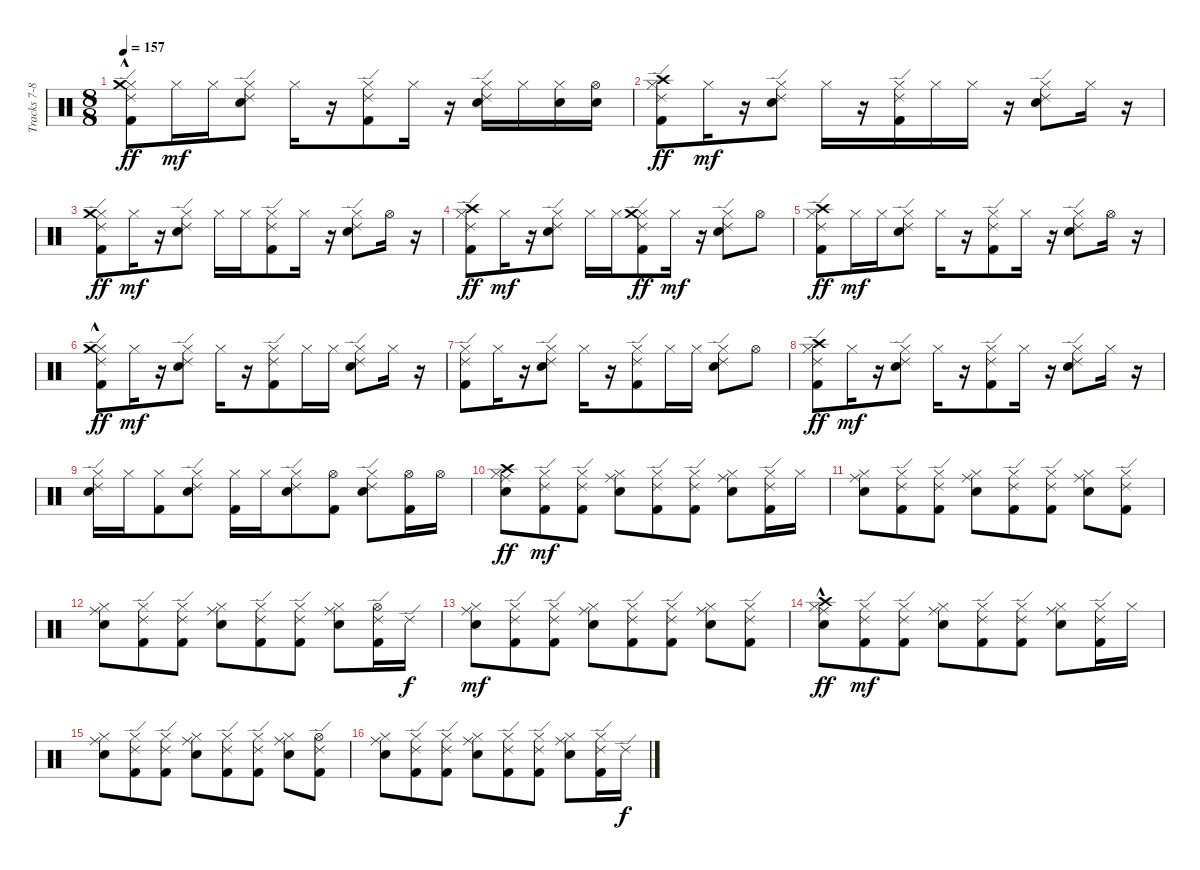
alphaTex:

\track ("Tracks 7-8-9-10-11-12" "Tracks 7-8") {instrument percussion}
\staff {score}
\articulation defaults
\ts (8 8)
\tempo 157
\clef neutral
\ks c
("Kick (hit) 2" "Hi-Hat (closed)" "Ride (edge) 2" "Crash medium (hit)"{hac}).8{dy ff} "Hi-Hat (closed)".16{dy mf} "Hi-Hat (closed)".16 ("Snare (hit) 2" "Hi-Hat (closed)" "Ride (edge) 2").8 "Hi-Hat (closed)".16 r.16 ("Kick (hit) 2" "Hi-Hat (closed)" "Ride (edge) 2").8 "Hi-Hat (closed)".16 r.16 ("Snare (hit) 2" "Hi-Hat (closed)" "Ride (edge) 2").16 "Hi-Hat (closed)".16 ("Snare (hit) 2" "Hi-Hat (closed)").16 ("Snare (hit) 2" "Hi-Hat (open)").16 |
("Kick (hit) 2" "Hi-Hat (closed)" "Ride (edge) 2" "Crash high (hit)").8{dy ff} "Hi-Hat (closed)".16{dy mf} r.16 ("Snare (hit) 2" "Hi-Hat (closed)" "Ride (edge) 2").8 "Hi-Hat (closed)".16 r.16 ("Kick (hit) 2" "Hi-Hat (closed)" "Ride (edge) 2").16 "Hi-Hat (closed)".16 "Hi-Hat (closed)".16 r.16 ("Snare (hit) 2" "Hi-Hat (closed)" "Ride (edge) 2").8 "Hi-Hat (closed)".16 r.16 |
("Kick (hit) 2" "Hi-Hat (closed)" "Ride (edge) 2" "Crash medium (hit)").8{dy ff} "Hi-Hat (closed)".16{dy mf} r.16 ("Snare (hit) 2" "Hi-Hat (closed)" "Ride (edge) 2").8 "Hi-Hat (closed)".16 "Hi-Hat (closed)".16 ("Kick (hit) 2" "Hi-Hat (closed)" "Ride (edge) 2").8 "Hi-Hat (closed)".16 r.16 ("Snare (hit) 2" "Hi-Hat (closed)" "Ride (edge) 2").8 "Hi-Hat (open)".16 r.16 |
("Kick (hit) 2" "Hi-Hat (closed)" "Ride (edge) 2" "Crash high (hit)").8{dy ff} "Hi-Hat (closed)".16{dy mf} r.16 ("Snare (hit) 2" "Hi-Hat (closed)" "Ride (edge) 2").8 "Hi-Hat (closed)".16 "Hi-Hat (closed)".16 ("Kick (hit) 2" "Hi-Hat (closed)" "Ride (edge) 2" "Crash medium (hit)").8{dy ff} "Hi-Hat (closed)".16{dy mf} r.16 ("Snare (hit) 2" "Hi-Hat (closed)" "Ride (edge) 2").8 "Hi-Hat (open)".8 |
("Kick (hit) 2" "Hi-Hat (closed)" "Ride (edge) 2" "Crash high (hit)").8{dy ff} "Hi-Hat (closed)".16{dy mf} "Hi-Hat (closed)".16 ("Snare (hit) 2" "Hi-Hat (closed)" "Ride (edge) 2").8 "Hi-Hat (closed)".16 r.16 ("Kick (hit) 2" "Hi-Hat (closed)" "Ride (edge) 2").8 "Hi-Hat (closed)".16 r.16 ("Snare (hit) 2" "Hi-Hat (closed)" "Ride (edge) 2").8 "Hi-Hat (open)".16 r.16 |
("Kick (hit) 2" "Hi-Hat (closed)" "Ride (edge) 2" "Crash medium (hit)"{hac}).8{dy ff} "Hi-Hat (closed)".16{dy mf} r.16 ("Snare (hit) 2" "Hi-Hat (closed)" "Ride (edge) 2").8 "Hi-Hat (closed)".16 r.16 ("Kick (hit) 2" "Hi-Hat (closed)" "Ride (edge) 2").8 "Hi-Hat (closed)".16 "Hi-Hat (closed)".16 ("Snare (hit) 2" "Hi-Hat (closed)" "Ride (edge) 2").8 "Hi-Hat (closed)".16 r.16 |
("Kick (hit) 2" "Hi-Hat (closed)" "Ride (edge) 2").8 "Hi-Hat (closed)".16 r.16 ("Snare (hit) 2" "Hi-Hat (closed)" "Ride (edge) 2").8 "Hi-Hat (closed)".16 r.16 ("Kick (hit) 2" "Hi-Hat (closed)" "Ride (edge) 2").8 "Hi-Hat (closed)".16 "Hi-Hat (closed)".16 ("Snare (hit) 2" "Hi-Hat (closed)" "Ride (edge) 2").8 "Hi-Hat (open)".8 |
("Kick (hit) 2" "Hi-Hat (closed)" "Ride (edge) 2" "Crash high (hit)").8{dy ff} "Hi-Hat (closed)".16{dy mf} r.16 ("Snare (hit) 2" "Hi-Hat (closed)" "Ride (edge) 2").8 "Hi-Hat (closed)".16 r.16 ("Kick (hit) 2" "Hi-Hat (closed)" "Ride (edge) 2").8 "Hi-Hat (closed)".16 r.16 ("Snare (hit) 2" "Hi-Hat (closed)" "Ride (edge) 2").8 "Hi-Hat (closed)".16 r.16 |
("Snare (hit) 2" "Hi-Hat (closed)" "Ride (edge) 2").16 "Hi-Hat (closed)".16 ("Kick (hit) 2" "Hi-Hat (closed)").8 ("Snare (hit) 2" "Hi-Hat (closed)" "Ride (edge) 2").8 ("Kick (hit) 2" "Hi-Hat (closed)").16 "Hi-Hat (closed)".16 ("Snare (hit) 2" "Hi-Hat (closed)" "Ride (edge) 2").8 ("Kick (hit) 2" "Hi-Hat (open)").8 ("Snare (hit) 2" "Hi-Hat (closed)" "Ride (edge) 2").8 ("Kick (hit) 2" "Hi-Hat (open)").16 "Hi-Hat (open)".16 |
("Snare (hit) 2" "Hi-Hat (closed)" "Ride (middle)" "Crash high (hit)").8{dy ff} ("Kick (hit) 2" "Hi-Hat (closed)" "Ride (edge) 2").8{dy mf} ("Kick (hit) 2" "Hi-Hat (closed)" "Ride (edge) 2").8 ("Snare (hit) 2" "Hi-Hat (closed)" "Ride (middle)").8 ("Kick (hit) 2" "Hi-Hat (closed)" "Ride (edge) 2").8 ("Kick (hit) 2" "Hi-Hat (closed)" "Ride (edge) 2").8 ("Snare (hit) 2" "Hi-Hat (closed)" "Ride (middle)").8 ("Kick (hit) 2" "Hi-Hat (closed)" "Ride (edge) 2").16 "Hi-Hat (closed)".16 |
("Snare (hit) 2" "Hi-Hat (closed)" "Ride (middle)").8 ("Kick (hit) 2" "Hi-Hat (closed)" "Ride (edge) 2").8 ("Kick (hit) 2" "Hi-Hat (closed)" "Ride (edge) 2").8 ("Snare (hit) 2" "Hi-Hat (closed)" "Ride (middle)").8 ("Kick (hit) 2" "Hi-Hat (closed)" "Ride (edge) 2").8 ("Kick (hit) 2" "Hi-Hat (closed)" "Ride (edge) 2").8 ("Snare (hit) 2" "Hi-Hat (closed)" "Ride (middle)").8 ("Kick (hit) 2" "Hi-Hat (closed)" "Ride (edge) 2").8 |
("Snare (hit) 2" "Hi-Hat (closed)" "Ride (middle)").8 ("Kick (hit) 2" "Hi-Hat (closed)" "Ride (edge) 2").8 ("Kick (hit) 2" "Hi-Hat (closed)" "Ride (edge) 2").8 ("Snare (hit) 2" "Hi-Hat (closed)" "Ride (middle)").8 ("Kick (hit) 2" "Hi-Hat (closed)" "Ride (edge) 2").8 ("Kick (hit) 2" "Hi-Hat (closed)" "Ride (edge) 2").8 ("Snare (hit) 2" "Hi-Hat (closed)" "Ride (middle)").8 ("Kick (hit) 2" "Hi-Hat (open)" "Ride (edge) 2").16 "Ride (edge) 2".16{dy f} |
("Snare (hit) 2" "Hi-Hat (closed)" "Ride (middle)").8{dy mf} ("Kick (hit) 2" "Hi-Hat (closed)" "Ride (edge) 2").8 ("Kick (hit) 2" "Hi-Hat (closed)" "Ride (edge) 2").8 ("Snare (hit) 2" "Hi-Hat (closed)" "Ride (middle)").8 ("Kick (hit) 2" "Hi-Hat (closed)" "Ride (edge) 2").8 ("Kick (hit) 2" "Hi-Hat (closed)" "Ride (edge) 2").8 ("Snare (hit) 2" "Hi-Hat (closed)" "Ride (middle)").8 ("Kick (hit) 2" "Hi-Hat (closed)" "Ride (edge) 2").8 |
("Snare (hit) 2" "Hi-Hat (closed)" "Ride (middle)" "Crash high (hit)"{hac}).8{dy ff} ("Kick (hit) 2" "Hi-Hat (closed)" "Ride (edge) 2").8{dy mf} ("Kick (hit) 2" "Hi-Hat (closed)" "Ride (edge) 2").8 ("Snare (hit) 2" "Hi-Hat (closed)" "Ride (middle)").8 ("Kick (hit) 2" "Hi-Hat (closed)" "Ride (edge) 2").8 ("Kick (hit) 2" "Hi-Hat (closed)" "Ride (edge) 2").8 ("Snare (hit) 2" "Hi-Hat (closed)" "Ride (middle)").8 ("Kick (hit) 2" "Hi-Hat (closed)" "Ride (edge) 2").16 "Hi-Hat (closed)".16 |
("Snare (hit) 2" "Hi-Hat (closed)" "Ride (middle)").8 ("Kick (hit) 2" "Hi-Hat (closed)" "Ride (edge) 2").8 ("Kick (hit) 2" "Hi-Hat (closed)" "Ride (edge) 2").8 ("Snare (hit) 2" "Hi-Hat (closed)" "Ride (middle)").8 ("Kick (hit) 2" "Hi-Hat (closed)" "Ride (edge) 2").8 ("Kick (hit) 2" "Hi-Hat (closed)" "Ride (edge) 2").8 ("Snare (hit) 2" "Hi-Hat (closed)" "Ride (middle)").8 ("Kick (hit) 2" "Hi-Hat (open)" "Ride (edge) 2").8 |
("Snare (hit) 2" "Hi-Hat (closed)" "Ride (middle)").8 ("Kick (hit) 2" "Hi-Hat (closed)" "Ride (edge) 2").8 ("Kick (hit) 2" "Hi-Hat (closed)" "Ride (edge) 2").8 ("Snare (hit) 2" "Hi-Hat (closed)" "Ride (middle)").8 ("Kick (hit) 2" "Hi-Hat (closed)" "Ride (edge) 2").8 ("Kick (hit) 2" "Hi-Hat (closed)" "Ride (edge) 2").8 ("Snare (hit) 2" "Hi-Hat (closed)" "Ride (middle)").8 ("Kick (hit) 2" "Hi-Hat (closed)" "Ride (edge) 2").16 "Ride (edge) 2".16{dy f}
